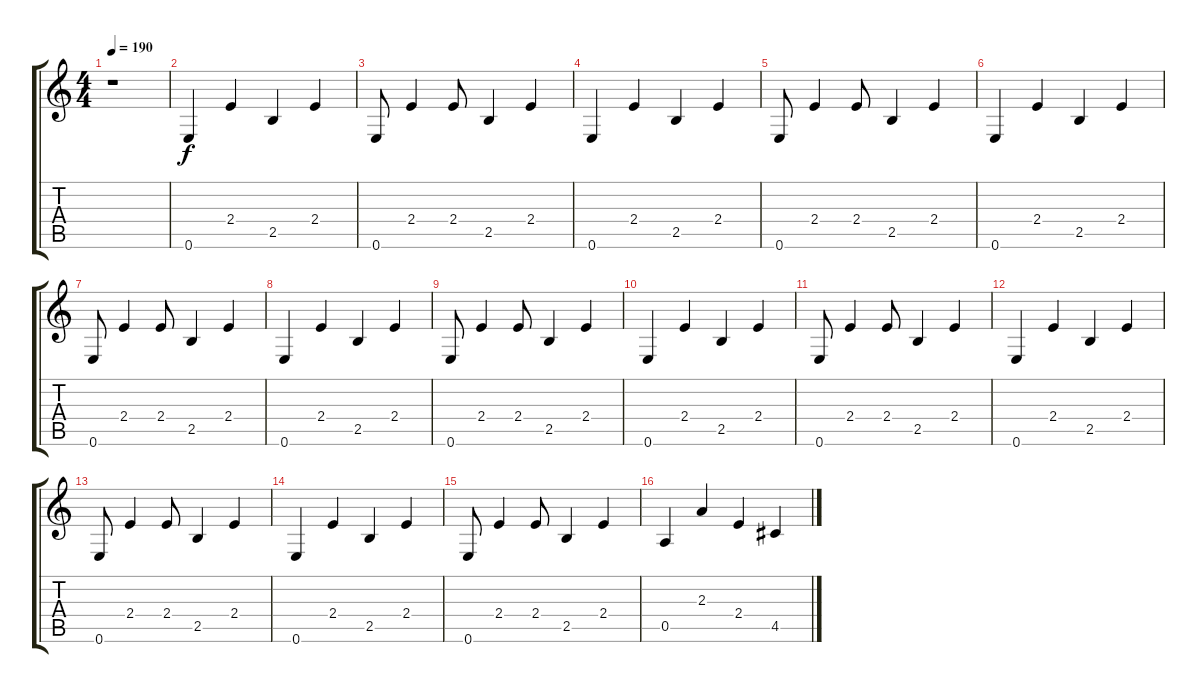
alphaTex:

\track "" {instrument acousticguitarsteel}
\staff {score tabs}
\tuning (E4 B3 G3 D3 A2 E2) {hide}
\ts (4 4)
\tempo 190
\clef g2
\ks c
r.1{dy f} |
0.6.4 2.4.4 2.5.4 2.4.4 |
0.6.8 2.4.4 2.4.8 2.5.4 2.4.4 |
0.6.4 2.4.4 2.5.4 2.4.4 |
0.6.8 2.4.4 2.4.8 2.5.4 2.4.4 |
0.6.4 2.4.4 2.5.4 2.4.4 |
0.6.8 2.4.4 2.4.8 2.5.4 2.4.4 |
0.6.4 2.4.4 2.5.4 2.4.4 |
0.6.8 2.4.4 2.4.8 2.5.4 2.4.4 |
0.6.4 2.4.4 2.5.4 2.4.4 |
0.6.8 2.4.4 2.4.8 2.5.4 2.4.4 |
0.6.4 2.4.4 2.5.4 2.4.4 |
0.6.8 2.4.4 2.4.8 2.5.4 2.4.4 |
0.6.4 2.4.4 2.5.4 2.4.4 |
0.6.8 2.4.4 2.4.8 2.5.4 2.4.4 |
0.5.4 2.3.4 2.4.4 4.5.4
